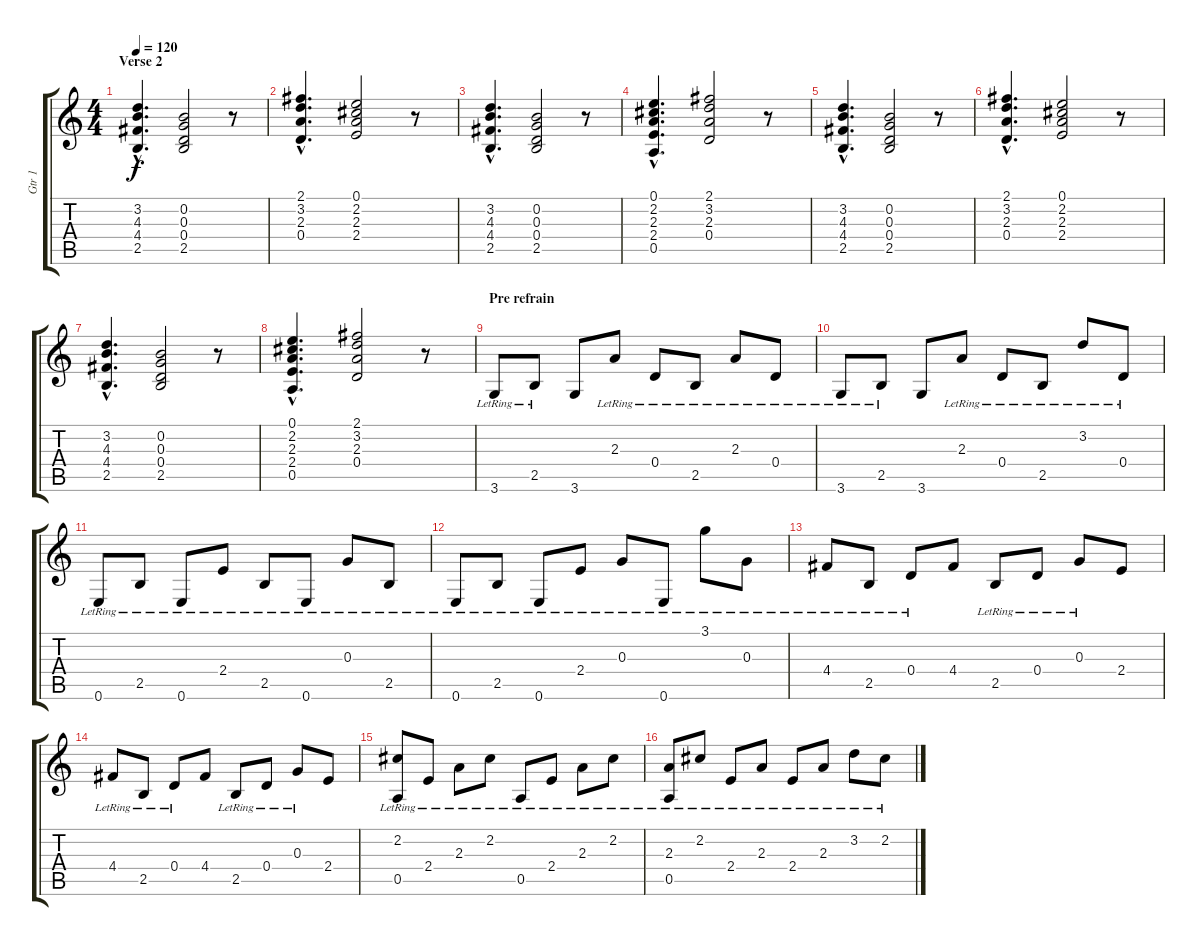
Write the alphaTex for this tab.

\track ("Gtr 1" "Gtr 1") {instrument acousticguitarnylon}
\staff {score tabs}
\tuning (E4 B3 G3 D3 A2 E2) {hide}
\ts (4 4)
\section ("" "Verse 2")
\tempo 120
\clef g2
\ks c
(3.2{hac} 4.3{hac} 4.4{hac} 2.5{hac}).4{d dy f} (0.2 0.3 0.4 2.5).2 r.8 |
(2.1{hac} 3.2{hac} 2.3{hac} 0.4{hac}).4{d} (0.1 2.2 2.3 2.4).2 r.8 |
(3.2{hac} 4.3{hac} 4.4{hac} 2.5{hac}).4{d} (0.2 0.3 0.4 2.5).2 r.8 |
(0.1{hac} 2.2{hac} 2.3{hac} 2.4{hac} 0.5{hac}).4{d} (2.1 3.2 2.3 0.4).2 r.8 |
(3.2{hac} 4.3{hac} 4.4{hac} 2.5{hac}).4{d} (0.2 0.3 0.4 2.5).2 r.8 |
(2.1{hac} 3.2{hac} 2.3{hac} 0.4{hac}).4{d} (0.1 2.2 2.3 2.4).2 r.8 |
(3.2{hac} 4.3{hac} 4.4{hac} 2.5{hac}).4{d} (0.2 0.3 0.4 2.5).2 r.8 |
(0.1{hac} 2.2{hac} 2.3{hac} 2.4{hac} 0.5{hac}).4{d} (2.1 3.2 2.3 0.4).2 r.8 |
\section ("" "Pre refrain")
3.6{lr}.8 2.5{lr}.8 3.6.8 2.3{lr}.8 0.4{lr}.8 2.5{lr}.8 2.3{lr}.8 0.4{lr}.8 |
3.6{lr}.8 2.5{lr}.8 3.6.8 2.3{lr}.8 0.4{lr}.8 2.5{lr}.8 3.2{lr}.8 0.4{lr}.8 |
0.6{lr}.8 2.5{lr}.8 0.6{lr}.8 2.4{lr}.8 2.5{lr}.8 0.6{lr}.8 0.3{lr}.8 2.5{lr}.8 |
0.6{lr}.8 2.5{lr}.8 0.6{lr}.8 2.4{lr}.8 0.3{lr}.8 0.6{lr}.8 3.1{lr}.8 0.3{lr}.8 |
4.4{lr}.8 2.5{lr}.8 0.4{lr}.8 4.4.8 2.5{lr}.8 0.4{lr}.8 0.3{lr}.8 2.4.8 |
4.4{lr}.8 2.5{lr}.8 0.4{lr}.8 4.4.8 2.5{lr}.8 0.4{lr}.8 0.3{lr}.8 2.4.8 |
(2.2{lr} 0.5{lr}).8 2.4{lr}.8 2.3{lr}.8 2.2{lr}.8 0.5{lr}.8 2.4{lr}.8 2.3{lr}.8 2.2{lr}.8 |
(2.3{lr} 0.5{lr}).8 2.2{lr}.8 2.4{lr}.8 2.3{lr}.8 2.4{lr}.8 2.3{lr}.8 3.2{lr}.8 2.2{lr}.8
